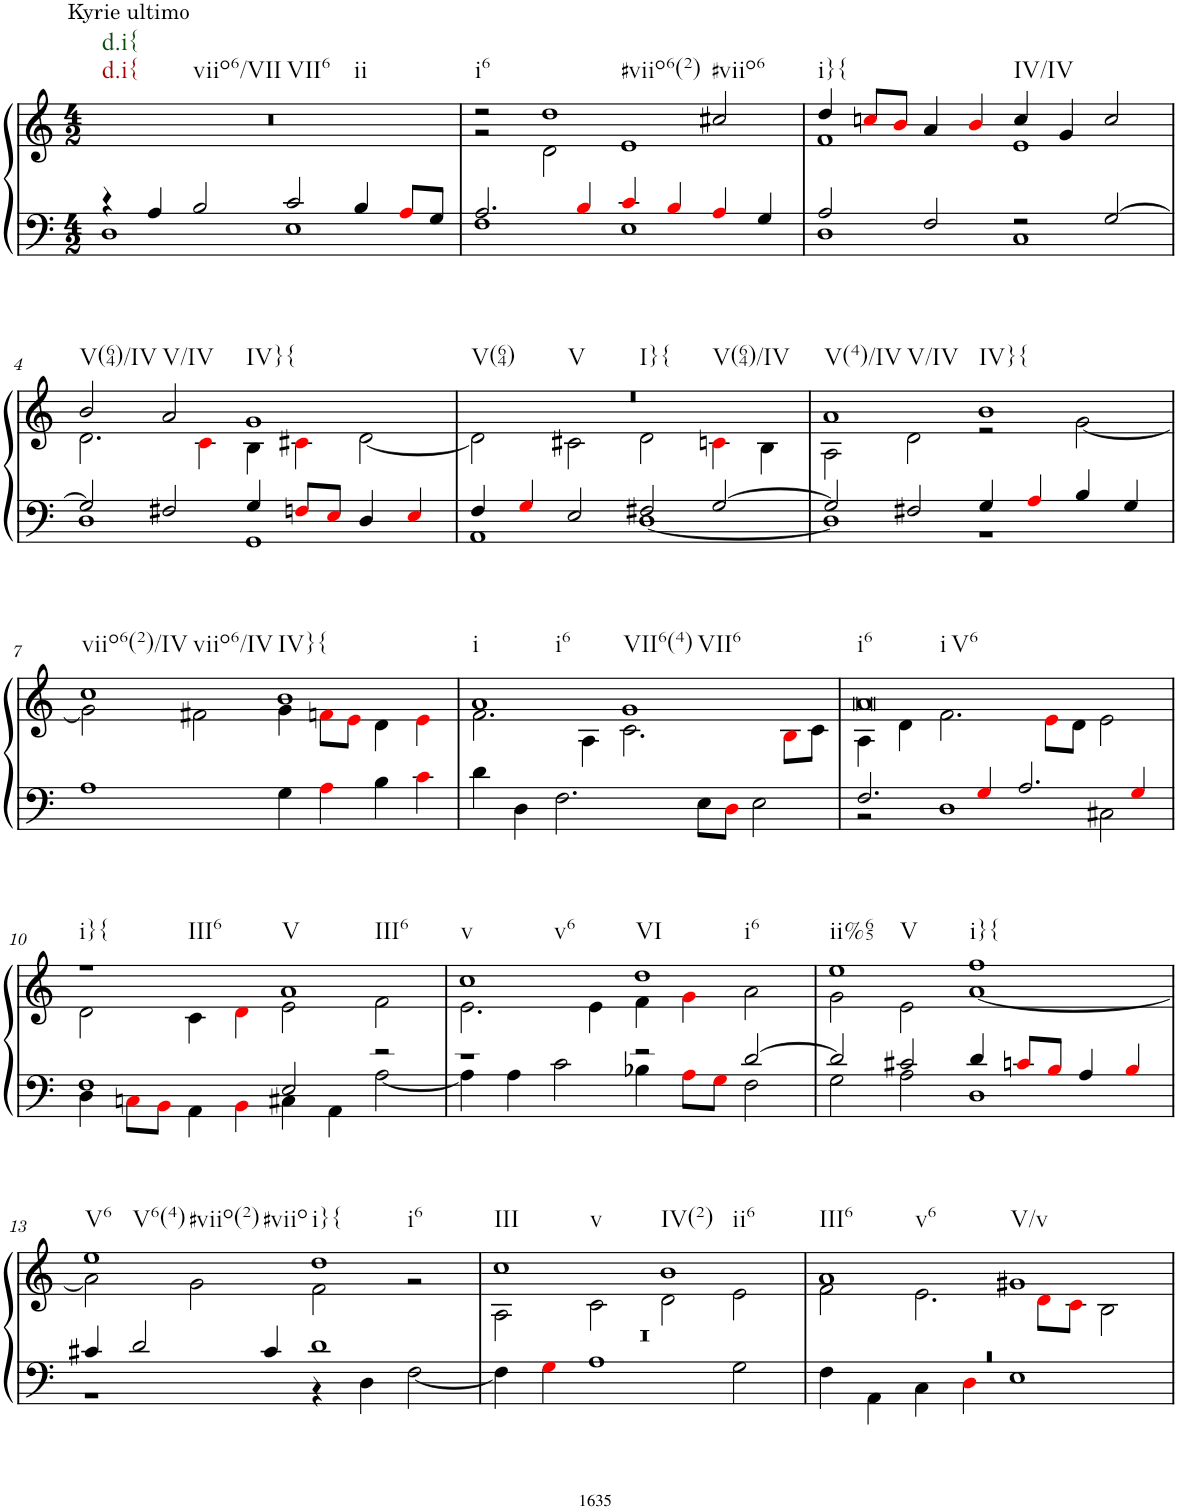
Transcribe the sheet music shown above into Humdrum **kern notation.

**kern	**kern
*part1	*part1
*staff2	*staff1
*I"Organ	*
*I'Org.	*
*clefF4	*clefG2
*k[]	*k[]
*M4/2	*M4/2
=1	=1
*^	*
!	!	!LO:TX:a:t=Kyrie ultimo
!	!	!LO:TX:b:t=d.i{
!	!	!LO:TX:b:t=d.i{
!	!	!LO:TX:b:t=viio6/VII
!	!	!LO:TX:b:t=VII6
!	!	!LO:TX:b:t=ii
4r	1D	0r
4A/	.	.
2B/	.	.
2c/	1E	.
4B/	.	.
8Ai/L	.	.
8G/J	.	.
=2	=2	=2
*	*	*^
!	!	!LO:TX:b:t=i6	!
2.A/	1F	2r	2r
!	!	!LO:TX:b:t=#viio6(2)	!
.	.	1dd	2d\
4Bi/	.	.	.
4ci/	1E	.	1e
4Bi/	.	.	.
!	!	!LO:TX:b:t=#viio6	!
4Ai/	.	2cc#X/	.
4G/	.	.	.
=3	=3	=3	=3
!	!	!LO:TX:b:t=i}{	!
2A/	1D	4dd/	1f
.	.	8ccni/L	.
.	.	8bi/J	.
2F/	.	4a/	.
.	.	4bi/	.
!	!	!LO:TX:b:t=IV/IV	!
2r	1C	4cc/	1e
.	.	4g/	.
[2G/	.	2cc/	.
!!LO:LB:g=z	!!
=4	=4	=4	=4
!	!	!LO:TX:b:t=V(64)/IV	!
2G/]	1D	2b/	2.d\
!	!	!LO:TX:b:t=V/IV	!
2F#X/	.	2a/	.
.	.	.	4ci\
!	!	!LO:TX:b:t=IV}{	!
4G/	1GG	1g	4B\
8Fni/L	.	.	4c#Xi\
8Ei/J	.	.	.
4D/	.	.	[2d\
4Ei/	.	.	.
=5	=5	=5	=5
!	!	!LO:TX:b:t=V(64)	!
!	!	!LO:TX:b:t=V	!
!	!	!LO:TX:b:t=I}{	!
!	!	!LO:TX:b:t=V(64)/IV	!
4F/	1AA	0r	2d\]
4Gi/	.	.	.
2E/	.	.	2c#X\
2F#X/	[1D	.	2d\
[2G/	.	.	4cni\
.	.	.	4B\
=6	=6	=6	=6
!	!	!LO:TX:b:t=V(4)/IV	!
!	!	!LO:TX:b:t=V/IV	!
2G/]	1D]	1a	2A\
2F#X/	.	.	2d\
!	!	!LO:TX:b:t=IV}{	!
4G/	1r	1b	2r
4Ai/	.	.	.
4B/	.	.	[2g\
4G/	.	.	.
*v	*v	*	*
!!LO:LB:g=z	!!
=7	=7	=7
!	!LO:TX:b:t=viio6(2)/IV	!
!	!LO:TX:b:t=viio6/IV	!
1A	1cc	2g\]
.	.	2f#X\
!	!LO:TX:b:t=IV}{	!
4G\	1b	4g\
4Ai\	.	8fni\L
.	.	8ei\J
4B\	.	4d\
4ci\	.	4ei\
=8	=8	=8
!	!LO:TX:b:t=i	!
!	!LO:TX:b:t=i6	!
4d\	1a	2.f\
4D\	.	.
2.F\	.	.
.	.	4A\
!	!LO:TX:b:t=VII6(4)	!
!	!LO:TX:b:t=VII6	!
.	1g	2.c\
8E\L	.	.
8Di\J	.	.
2E\	.	.
.	.	8Bi\L
.	.	8c\J
=9	=9	=9
*^	*	*
!	!	!LO:TX:b:t=i6	!
!	!	!LO:TX:b:t=i	!
!	!	!LO:TX:b:t=V6	!
2.F/	2r	0a	4A\
.	.	.	4d\
.	1D	.	2.f\
4Gi/	.	.	.
2.A/	.	.	.
.	.	.	8ei\L
.	.	.	8d\J
.	2C#X\	.	2e\
4Gi/	.	.	.
!!LO:LB:g=z	!!
=10	=10	=10	=10
!	!	!LO:TX:b:t=i}{	!
!	!	!LO:TX:b:t=III6	!
1F	4D\	1r	2d\
.	8Cni\L	.	.
.	8BBi\J	.	.
.	4AA\	.	4c\
.	4BBi\	.	4di\
!	!	!LO:TX:b:t=V	!
!	!	!LO:TX:b:t=III6	!
2E/	4C#X\	1a	2e\
.	4AA\	.	.
2r	[2A\	.	2f\
=11	=11	=11	=11
!	!	!LO:TX:b:t=v	!
!	!	!LO:TX:b:t=v6	!
1r	4A\]	1cc	2.e\
.	4A\	.	.
.	2c\	.	.
.	.	.	4e\
!	!	!LO:TX:b:t=VI	!
!	!	!LO:TX:b:t=i6	!
2r	4B-X\	1dd	4f\
.	8Ai\L	.	4gi\
.	8Gi\J	.	.
[2d/	2F\	.	2a\
=12	=12	=12	=12
!	!	!LO:TX:b:t=ii%65	!
!	!	!LO:TX:b:t=V	!
2d/]	2G\	1ee	2g\
2c#X/	2A\	.	2e\
!	!	!LO:TX:b:t=i}{	!
4d/	1D	1ff	[1a
8cni/L	.	.	.
8Bi/J	.	.	.
4A/	.	.	.
4Bi/	.	.	.
!!LO:LB:g=z	!!
=13	=13	=13	=13
!	!	!LO:TX:b:t=V6	!
!	!	!LO:TX:b:t=V6(4)	!
!	!	!LO:TX:b:t=#viio(2)	!
!	!	!LO:TX:b:t=#viio	!
4c#X/	1r	1ee	2a\]
2d/	.	.	.
.	.	.	2g\
4c#/	.	.	.
!	!	!LO:TX:b:t=i}{	!
!	!	!LO:TX:b:t=i6	!
1d	4r	1dd	2f\
.	4D\	.	.
.	[2F\	.	2r
=14	=14	=14	=14
!	!	!LO:TX:b:t=III	!
!	!	!LO:TX:b:t=v	!
0r	4F\]	1cc	2A\
.	4Gi\	.	.
.	1A	.	2c\
!	!	!LO:TX:b:t=IV(2)	!
!	!	!LO:TX:b:t=ii6	!
.	.	1b	2d\
.	2G\	.	2e\
=15	=15	=15	=15
!	!	!LO:TX:b:t=III6	!
!	!	!LO:TX:b:t=v6	!
0r	4F\	1a	2f\
.	4AA\	.	.
.	4C\	.	2.e\
.	4Di\	.	.
!	!	!LO:TX:b:t=V/v	!
.	1E	1g#X	.
.	.	.	8di\L
.	.	.	8ci\J
.	.	.	2B\
*v	*v	*	*
*	*v	*v
=	=
*-	*-
